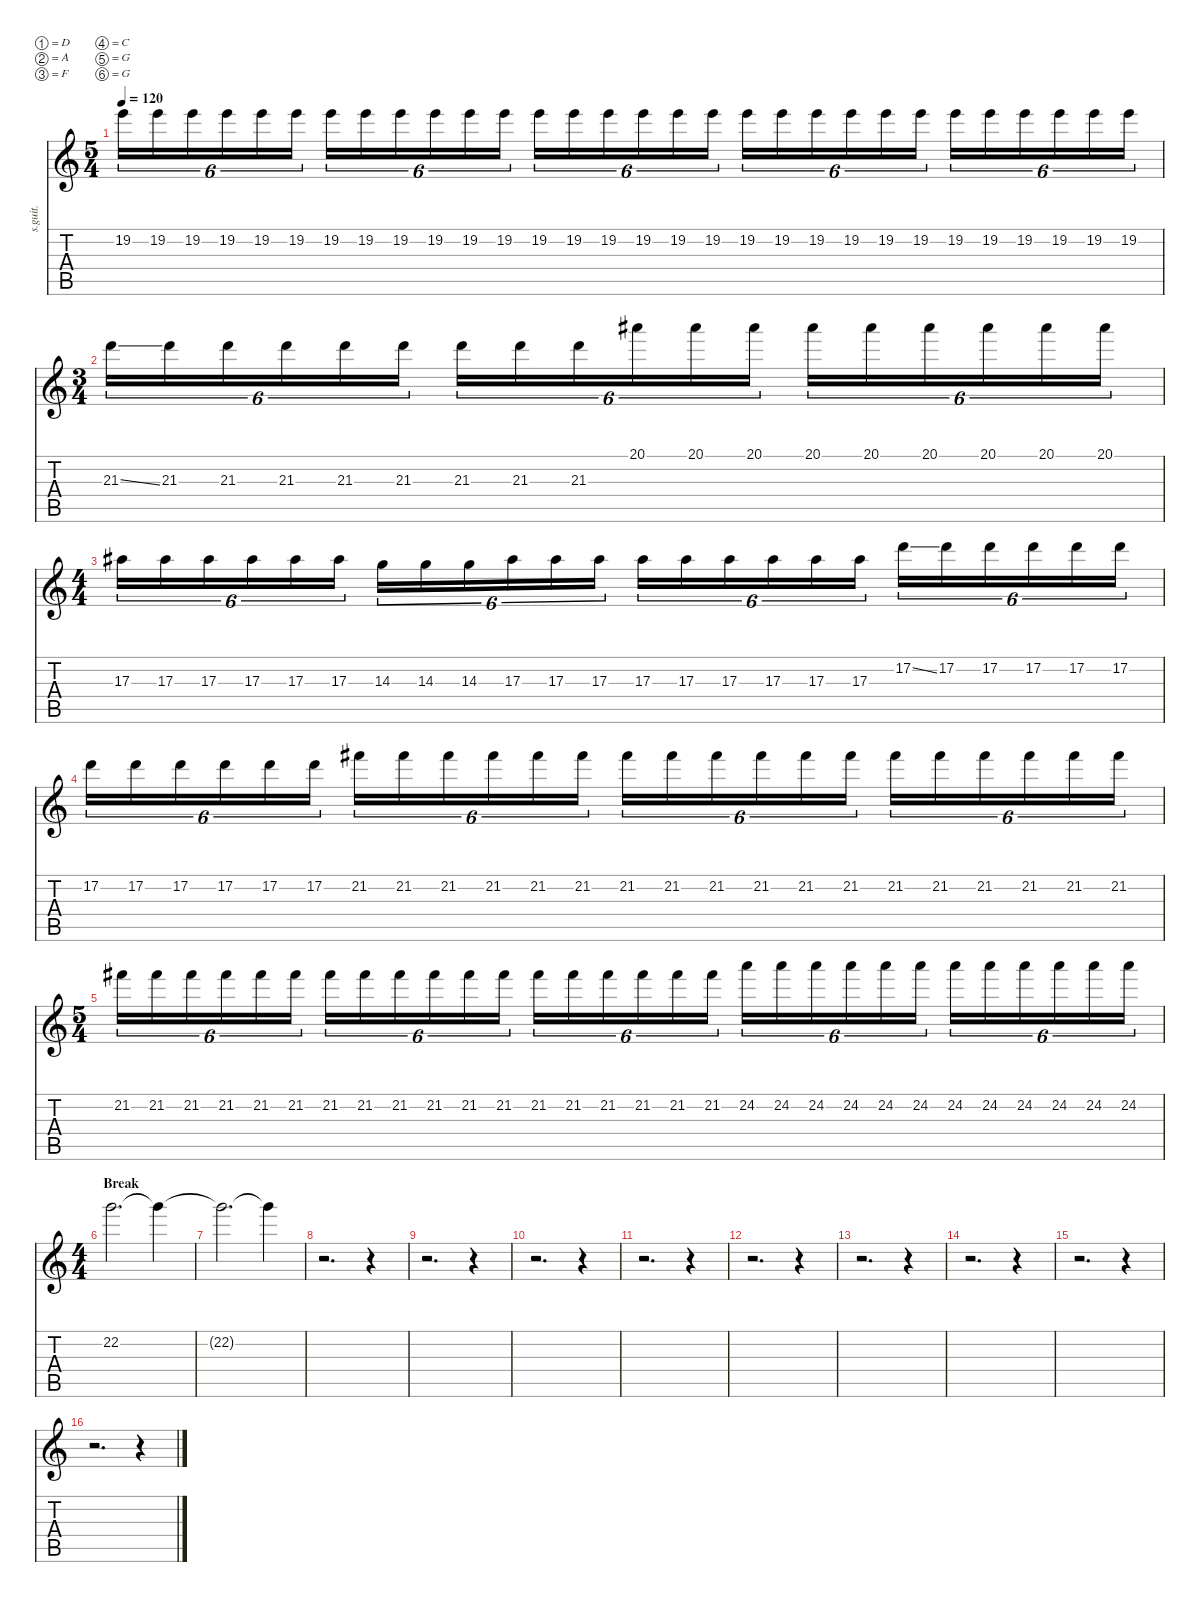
\defaultSystemsLayout 4
\hideDynamics
\bracketExtendMode nobrackets
\track ("Rythm Guitar 3" "s.guit.") {instrument distortionguitar}
\staff {score tabs}
\tuning (D4 A3 F3 C3 G2 G1)
\ts (5 4)
\beaming (8 2 2 2 2)
\tempo 120
\clef g2
\ks c
19.2.16{tu (6 4) lyrics (0 "") lyrics (1 "") lyrics (2 "") lyrics (3 "") lyrics (4 "") dy f} 19.2.16{tu (6 4) lyrics (0 "") lyrics (1 "") lyrics (2 "") lyrics (3 "") lyrics (4 "")} 19.2.16{tu (6 4) lyrics (0 "") lyrics (1 "") lyrics (2 "") lyrics (3 "") lyrics (4 "")} 19.2.16{tu (6 4) lyrics (0 "") lyrics (1 "") lyrics (2 "") lyrics (3 "") lyrics (4 "")} 19.2.16{tu (6 4) lyrics (0 "") lyrics (1 "") lyrics (2 "") lyrics (3 "") lyrics (4 "")} 19.2.16{tu (6 4) lyrics (0 "") lyrics (1 "") lyrics (2 "") lyrics (3 "") lyrics (4 "")} 19.2.16{tu (6 4) lyrics (0 "") lyrics (1 "") lyrics (2 "") lyrics (3 "") lyrics (4 "")} 19.2.16{tu (6 4) lyrics (0 "") lyrics (1 "") lyrics (2 "") lyrics (3 "") lyrics (4 "")} 19.2.16{tu (6 4) lyrics (0 "") lyrics (1 "") lyrics (2 "") lyrics (3 "") lyrics (4 "")} 19.2.16{tu (6 4) lyrics (0 "") lyrics (1 "") lyrics (2 "") lyrics (3 "") lyrics (4 "")} 19.2.16{tu (6 4) lyrics (0 "") lyrics (1 "") lyrics (2 "") lyrics (3 "") lyrics (4 "")} 19.2.16{tu (6 4) lyrics (0 "") lyrics (1 "") lyrics (2 "") lyrics (3 "") lyrics (4 "")} 19.2.16{tu (6 4) lyrics (0 "") lyrics (1 "") lyrics (2 "") lyrics (3 "") lyrics (4 "")} 19.2.16{tu (6 4) lyrics (0 "") lyrics (1 "") lyrics (2 "") lyrics (3 "") lyrics (4 "")} 19.2.16{tu (6 4) lyrics (0 "") lyrics (1 "") lyrics (2 "") lyrics (3 "") lyrics (4 "")} 19.2.16{tu (6 4) lyrics (0 "") lyrics (1 "") lyrics (2 "") lyrics (3 "") lyrics (4 "")} 19.2.16{tu (6 4) lyrics (0 "") lyrics (1 "") lyrics (2 "") lyrics (3 "") lyrics (4 "")} 19.2.16{tu (6 4) lyrics (0 "") lyrics (1 "") lyrics (2 "") lyrics (3 "") lyrics (4 "")} 19.2.16{tu (6 4) lyrics (0 "") lyrics (1 "") lyrics (2 "") lyrics (3 "") lyrics (4 "")} 19.2.16{tu (6 4) lyrics (0 "") lyrics (1 "") lyrics (2 "") lyrics (3 "") lyrics (4 "")} 19.2.16{tu (6 4) lyrics (0 "") lyrics (1 "") lyrics (2 "") lyrics (3 "") lyrics (4 "")} 19.2.16{tu (6 4) lyrics (0 "") lyrics (1 "") lyrics (2 "") lyrics (3 "") lyrics (4 "")} 19.2.16{tu (6 4) lyrics (0 "") lyrics (1 "") lyrics (2 "") lyrics (3 "") lyrics (4 "")} 19.2.16{tu (6 4) lyrics (0 "") lyrics (1 "") lyrics (2 "") lyrics (3 "") lyrics (4 "")} 19.2.16{tu (6 4) lyrics (0 "") lyrics (1 "") lyrics (2 "") lyrics (3 "") lyrics (4 "")} 19.2.16{tu (6 4) lyrics (0 "") lyrics (1 "") lyrics (2 "") lyrics (3 "") lyrics (4 "")} 19.2.16{tu (6 4) lyrics (0 "") lyrics (1 "") lyrics (2 "") lyrics (3 "") lyrics (4 "")} 19.2.16{tu (6 4) lyrics (0 "") lyrics (1 "") lyrics (2 "") lyrics (3 "") lyrics (4 "")} 19.2.16{tu (6 4) lyrics (0 "") lyrics (1 "") lyrics (2 "") lyrics (3 "") lyrics (4 "")} 19.2.16{tu (6 4) lyrics (0 "") lyrics (1 "") lyrics (2 "") lyrics (3 "") lyrics (4 "")} |
\ts (3 4)
\beaming (8 2 2 2 2)
21.3{ss}.16{tu (6 4) lyrics (0 "") lyrics (1 "") lyrics (2 "") lyrics (3 "") lyrics (4 "")} 21.3.16{tu (6 4) lyrics (0 "") lyrics (1 "") lyrics (2 "") lyrics (3 "") lyrics (4 "")} 21.3.16{tu (6 4) lyrics (0 "") lyrics (1 "") lyrics (2 "") lyrics (3 "") lyrics (4 "")} 21.3.16{tu (6 4) lyrics (0 "") lyrics (1 "") lyrics (2 "") lyrics (3 "") lyrics (4 "")} 21.3.16{tu (6 4) lyrics (0 "") lyrics (1 "") lyrics (2 "") lyrics (3 "") lyrics (4 "")} 21.3.16{tu (6 4) lyrics (0 "") lyrics (1 "") lyrics (2 "") lyrics (3 "") lyrics (4 "")} 21.3.16{tu (6 4) lyrics (0 "") lyrics (1 "") lyrics (2 "") lyrics (3 "") lyrics (4 "")} 21.3.16{tu (6 4) lyrics (0 "") lyrics (1 "") lyrics (2 "") lyrics (3 "") lyrics (4 "")} 21.3.16{tu (6 4) lyrics (0 "") lyrics (1 "") lyrics (2 "") lyrics (3 "") lyrics (4 "")} 20.1{acc #}.16{tu (6 4) lyrics (0 "") lyrics (1 "") lyrics (2 "") lyrics (3 "") lyrics (4 "")} 20.1{acc #}.16{tu (6 4) lyrics (0 "") lyrics (1 "") lyrics (2 "") lyrics (3 "") lyrics (4 "")} 20.1{acc #}.16{tu (6 4) lyrics (0 "") lyrics (1 "") lyrics (2 "") lyrics (3 "") lyrics (4 "")} 20.1{acc #}.16{tu (6 4) lyrics (0 "") lyrics (1 "") lyrics (2 "") lyrics (3 "") lyrics (4 "")} 20.1{acc #}.16{tu (6 4) lyrics (0 "") lyrics (1 "") lyrics (2 "") lyrics (3 "") lyrics (4 "")} 20.1{acc #}.16{tu (6 4) lyrics (0 "") lyrics (1 "") lyrics (2 "") lyrics (3 "") lyrics (4 "")} 20.1{acc #}.16{tu (6 4) lyrics (0 "") lyrics (1 "") lyrics (2 "") lyrics (3 "") lyrics (4 "")} 20.1{acc #}.16{tu (6 4) lyrics (0 "") lyrics (1 "") lyrics (2 "") lyrics (3 "") lyrics (4 "")} 20.1{acc #}.16{tu (6 4) lyrics (0 "") lyrics (1 "") lyrics (2 "") lyrics (3 "") lyrics (4 "")} |
\ts (4 4)
\beaming (8 2 2 2 2)
17.3{acc #}.16{tu (6 4) lyrics (0 "") lyrics (1 "") lyrics (2 "") lyrics (3 "") lyrics (4 "")} 17.3{acc #}.16{tu (6 4) lyrics (0 "") lyrics (1 "") lyrics (2 "") lyrics (3 "") lyrics (4 "")} 17.3{acc #}.16{tu (6 4) lyrics (0 "") lyrics (1 "") lyrics (2 "") lyrics (3 "") lyrics (4 "")} 17.3{acc #}.16{tu (6 4) lyrics (0 "") lyrics (1 "") lyrics (2 "") lyrics (3 "") lyrics (4 "")} 17.3{acc #}.16{tu (6 4) lyrics (0 "") lyrics (1 "") lyrics (2 "") lyrics (3 "") lyrics (4 "")} 17.3{acc #}.16{tu (6 4) lyrics (0 "") lyrics (1 "") lyrics (2 "") lyrics (3 "") lyrics (4 "")} 14.3.16{tu (6 4) lyrics (0 "") lyrics (1 "") lyrics (2 "") lyrics (3 "") lyrics (4 "")} 14.3.16{tu (6 4) lyrics (0 "") lyrics (1 "") lyrics (2 "") lyrics (3 "") lyrics (4 "")} 14.3.16{tu (6 4) lyrics (0 "") lyrics (1 "") lyrics (2 "") lyrics (3 "") lyrics (4 "")} 17.3{acc #}.16{tu (6 4) lyrics (0 "") lyrics (1 "") lyrics (2 "") lyrics (3 "") lyrics (4 "")} 17.3{acc #}.16{tu (6 4) lyrics (0 "") lyrics (1 "") lyrics (2 "") lyrics (3 "") lyrics (4 "")} 17.3{acc #}.16{tu (6 4) lyrics (0 "") lyrics (1 "") lyrics (2 "") lyrics (3 "") lyrics (4 "")} 17.3{acc #}.16{tu (6 4) lyrics (0 "") lyrics (1 "") lyrics (2 "") lyrics (3 "") lyrics (4 "")} 17.3{acc #}.16{tu (6 4) lyrics (0 "") lyrics (1 "") lyrics (2 "") lyrics (3 "") lyrics (4 "")} 17.3{acc #}.16{tu (6 4) lyrics (0 "") lyrics (1 "") lyrics (2 "") lyrics (3 "") lyrics (4 "")} 17.3{acc #}.16{tu (6 4) lyrics (0 "") lyrics (1 "") lyrics (2 "") lyrics (3 "") lyrics (4 "")} 17.3{acc #}.16{tu (6 4) lyrics (0 "") lyrics (1 "") lyrics (2 "") lyrics (3 "") lyrics (4 "")} 17.3{acc #}.16{tu (6 4) lyrics (0 "") lyrics (1 "") lyrics (2 "") lyrics (3 "") lyrics (4 "")} 17.2{ss}.16{tu (6 4) lyrics (0 "") lyrics (1 "") lyrics (2 "") lyrics (3 "") lyrics (4 "")} 17.2.16{tu (6 4) lyrics (0 "") lyrics (1 "") lyrics (2 "") lyrics (3 "") lyrics (4 "")} 17.2.16{tu (6 4) lyrics (0 "") lyrics (1 "") lyrics (2 "") lyrics (3 "") lyrics (4 "")} 17.2.16{tu (6 4) lyrics (0 "") lyrics (1 "") lyrics (2 "") lyrics (3 "") lyrics (4 "")} 17.2.16{tu (6 4) lyrics (0 "") lyrics (1 "") lyrics (2 "") lyrics (3 "") lyrics (4 "")} 17.2.16{tu (6 4) lyrics (0 "") lyrics (1 "") lyrics (2 "") lyrics (3 "") lyrics (4 "")} |
17.2.16{tu (6 4) lyrics (0 "") lyrics (1 "") lyrics (2 "") lyrics (3 "") lyrics (4 "")} 17.2.16{tu (6 4) lyrics (0 "") lyrics (1 "") lyrics (2 "") lyrics (3 "") lyrics (4 "")} 17.2.16{tu (6 4) lyrics (0 "") lyrics (1 "") lyrics (2 "") lyrics (3 "") lyrics (4 "")} 17.2.16{tu (6 4) lyrics (0 "") lyrics (1 "") lyrics (2 "") lyrics (3 "") lyrics (4 "")} 17.2.16{tu (6 4) lyrics (0 "") lyrics (1 "") lyrics (2 "") lyrics (3 "") lyrics (4 "")} 17.2.16{tu (6 4) lyrics (0 "") lyrics (1 "") lyrics (2 "") lyrics (3 "") lyrics (4 "")} 21.2{acc #}.16{tu (6 4) lyrics (0 "") lyrics (1 "") lyrics (2 "") lyrics (3 "") lyrics (4 "")} 21.2{acc #}.16{tu (6 4) lyrics (0 "") lyrics (1 "") lyrics (2 "") lyrics (3 "") lyrics (4 "")} 21.2{acc #}.16{tu (6 4) lyrics (0 "") lyrics (1 "") lyrics (2 "") lyrics (3 "") lyrics (4 "")} 21.2{acc #}.16{tu (6 4) lyrics (0 "") lyrics (1 "") lyrics (2 "") lyrics (3 "") lyrics (4 "")} 21.2{acc #}.16{tu (6 4) lyrics (0 "") lyrics (1 "") lyrics (2 "") lyrics (3 "") lyrics (4 "")} 21.2{acc #}.16{tu (6 4) lyrics (0 "") lyrics (1 "") lyrics (2 "") lyrics (3 "") lyrics (4 "")} 21.2{acc #}.16{tu (6 4) lyrics (0 "") lyrics (1 "") lyrics (2 "") lyrics (3 "") lyrics (4 "")} 21.2{acc #}.16{tu (6 4) lyrics (0 "") lyrics (1 "") lyrics (2 "") lyrics (3 "") lyrics (4 "")} 21.2{acc #}.16{tu (6 4) lyrics (0 "") lyrics (1 "") lyrics (2 "") lyrics (3 "") lyrics (4 "")} 21.2{acc #}.16{tu (6 4) lyrics (0 "") lyrics (1 "") lyrics (2 "") lyrics (3 "") lyrics (4 "")} 21.2{acc #}.16{tu (6 4) lyrics (0 "") lyrics (1 "") lyrics (2 "") lyrics (3 "") lyrics (4 "")} 21.2{acc #}.16{tu (6 4) lyrics (0 "") lyrics (1 "") lyrics (2 "") lyrics (3 "") lyrics (4 "")} 21.2{acc #}.16{tu (6 4) lyrics (0 "") lyrics (1 "") lyrics (2 "") lyrics (3 "") lyrics (4 "")} 21.2{acc #}.16{tu (6 4) lyrics (0 "") lyrics (1 "") lyrics (2 "") lyrics (3 "") lyrics (4 "")} 21.2{acc #}.16{tu (6 4) lyrics (0 "") lyrics (1 "") lyrics (2 "") lyrics (3 "") lyrics (4 "")} 21.2{acc #}.16{tu (6 4) lyrics (0 "") lyrics (1 "") lyrics (2 "") lyrics (3 "") lyrics (4 "")} 21.2{acc #}.16{tu (6 4) lyrics (0 "") lyrics (1 "") lyrics (2 "") lyrics (3 "") lyrics (4 "")} 21.2{acc #}.16{tu (6 4) lyrics (0 "") lyrics (1 "") lyrics (2 "") lyrics (3 "") lyrics (4 "")} |
\ts (5 4)
\beaming (8 2 2 2 2)
21.2{acc #}.16{tu (6 4) lyrics (0 "") lyrics (1 "") lyrics (2 "") lyrics (3 "") lyrics (4 "")} 21.2{acc #}.16{tu (6 4) lyrics (0 "") lyrics (1 "") lyrics (2 "") lyrics (3 "") lyrics (4 "")} 21.2{acc #}.16{tu (6 4) lyrics (0 "") lyrics (1 "") lyrics (2 "") lyrics (3 "") lyrics (4 "")} 21.2{acc #}.16{tu (6 4) lyrics (0 "") lyrics (1 "") lyrics (2 "") lyrics (3 "") lyrics (4 "")} 21.2{acc #}.16{tu (6 4) lyrics (0 "") lyrics (1 "") lyrics (2 "") lyrics (3 "") lyrics (4 "")} 21.2{acc #}.16{tu (6 4) lyrics (0 "") lyrics (1 "") lyrics (2 "") lyrics (3 "") lyrics (4 "")} 21.2{acc #}.16{tu (6 4) lyrics (0 "") lyrics (1 "") lyrics (2 "") lyrics (3 "") lyrics (4 "")} 21.2{acc #}.16{tu (6 4) lyrics (0 "") lyrics (1 "") lyrics (2 "") lyrics (3 "") lyrics (4 "")} 21.2{acc #}.16{tu (6 4) lyrics (0 "") lyrics (1 "") lyrics (2 "") lyrics (3 "") lyrics (4 "")} 21.2{acc #}.16{tu (6 4) lyrics (0 "") lyrics (1 "") lyrics (2 "") lyrics (3 "") lyrics (4 "")} 21.2{acc #}.16{tu (6 4) lyrics (0 "") lyrics (1 "") lyrics (2 "") lyrics (3 "") lyrics (4 "")} 21.2{acc #}.16{tu (6 4) lyrics (0 "") lyrics (1 "") lyrics (2 "") lyrics (3 "") lyrics (4 "")} 21.2{acc #}.16{tu (6 4) lyrics (0 "") lyrics (1 "") lyrics (2 "") lyrics (3 "") lyrics (4 "")} 21.2{acc #}.16{tu (6 4) lyrics (0 "") lyrics (1 "") lyrics (2 "") lyrics (3 "") lyrics (4 "")} 21.2{acc #}.16{tu (6 4) lyrics (0 "") lyrics (1 "") lyrics (2 "") lyrics (3 "") lyrics (4 "")} 21.2{acc #}.16{tu (6 4) lyrics (0 "") lyrics (1 "") lyrics (2 "") lyrics (3 "") lyrics (4 "")} 21.2{acc #}.16{tu (6 4) lyrics (0 "") lyrics (1 "") lyrics (2 "") lyrics (3 "") lyrics (4 "")} 21.2{acc #}.16{tu (6 4) lyrics (0 "") lyrics (1 "") lyrics (2 "") lyrics (3 "") lyrics (4 "")} 24.2.16{tu (6 4) lyrics (0 "") lyrics (1 "") lyrics (2 "") lyrics (3 "") lyrics (4 "") dy ppp} 24.2.16{tu (6 4) lyrics (0 "") lyrics (1 "") lyrics (2 "") lyrics (3 "") lyrics (4 "")} 24.2.16{tu (6 4) lyrics (0 "") lyrics (1 "") lyrics (2 "") lyrics (3 "") lyrics (4 "")} 24.2.16{tu (6 4) lyrics (0 "") lyrics (1 "") lyrics (2 "") lyrics (3 "") lyrics (4 "")} 24.2.16{tu (6 4) lyrics (0 "") lyrics (1 "") lyrics (2 "") lyrics (3 "") lyrics (4 "")} 24.2.16{tu (6 4) lyrics (0 "") lyrics (1 "") lyrics (2 "") lyrics (3 "") lyrics (4 "")} 24.2.16{tu (6 4) lyrics (0 "") lyrics (1 "") lyrics (2 "") lyrics (3 "") lyrics (4 "")} 24.2.16{tu (6 4) lyrics (0 "") lyrics (1 "") lyrics (2 "") lyrics (3 "") lyrics (4 "")} 24.2.16{tu (6 4) lyrics (0 "") lyrics (1 "") lyrics (2 "") lyrics (3 "") lyrics (4 "")} 24.2.16{tu (6 4) lyrics (0 "") lyrics (1 "") lyrics (2 "") lyrics (3 "") lyrics (4 "")} 24.2.16{tu (6 4) lyrics (0 "") lyrics (1 "") lyrics (2 "") lyrics (3 "") lyrics (4 "")} 24.2.16{tu (6 4) lyrics (0 "") lyrics (1 "") lyrics (2 "") lyrics (3 "") lyrics (4 "")} |
\ts (4 4)
\beaming (8 2 2 2 2)
\section ("" "Break")
22.2.2{d lyrics (0 "") lyrics (1 "") lyrics (2 "") lyrics (3 "") lyrics (4 "") dy f} 22.2{t}.4{lyrics (0 "") lyrics (1 "") lyrics (2 "") lyrics (3 "") lyrics (4 "")} |
22.2{t}.2{d lyrics (0 "") lyrics (1 "") lyrics (2 "") lyrics (3 "") lyrics (4 "")} 22.2{t}.4{lyrics (0 "") lyrics (1 "") lyrics (2 "") lyrics (3 "") lyrics (4 "")} |
r.2{d} r.4 |
r.2{d} r.4 |
r.2{d} r.4 |
r.2{d} r.4 |
r.2{d} r.4 |
r.2{d} r.4 |
r.2{d} r.4 |
r.2{d} r.4 |
r.2{d} r.4
